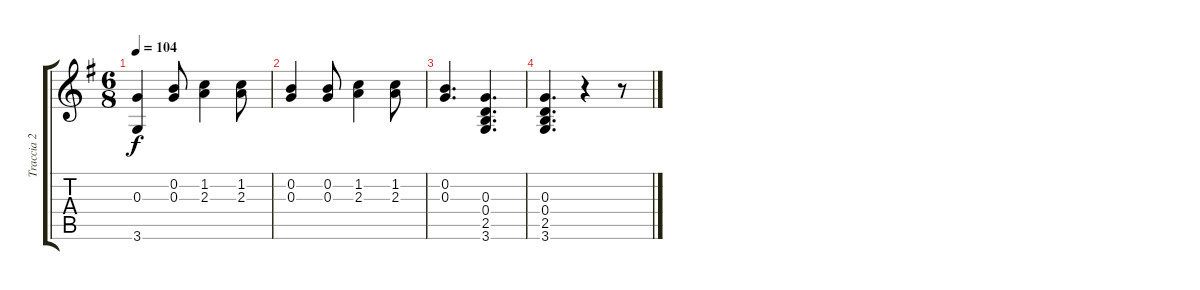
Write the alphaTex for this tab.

\track ("Traccia 2" "Traccia 2") {instrument acousticguitarsteel}
\staff {score tabs}
\tuning (E4 B3 G3 D3 A2 E2) {hide}
\ts (6 8)
\tempo 104
\clef g2
\ks g
(0.3 3.6).4{dy f} (0.2 0.3).8 (1.2 2.3).4 (1.2 2.3).8 |
(0.2 0.3).4 (0.2 0.3).8 (1.2 2.3).4 (1.2 2.3).8 |
(0.2 0.3).4{d} (0.3 0.4 2.5 3.6).4{d} |
(0.3 0.4 2.5 3.6).4{d} r.4 r.8
